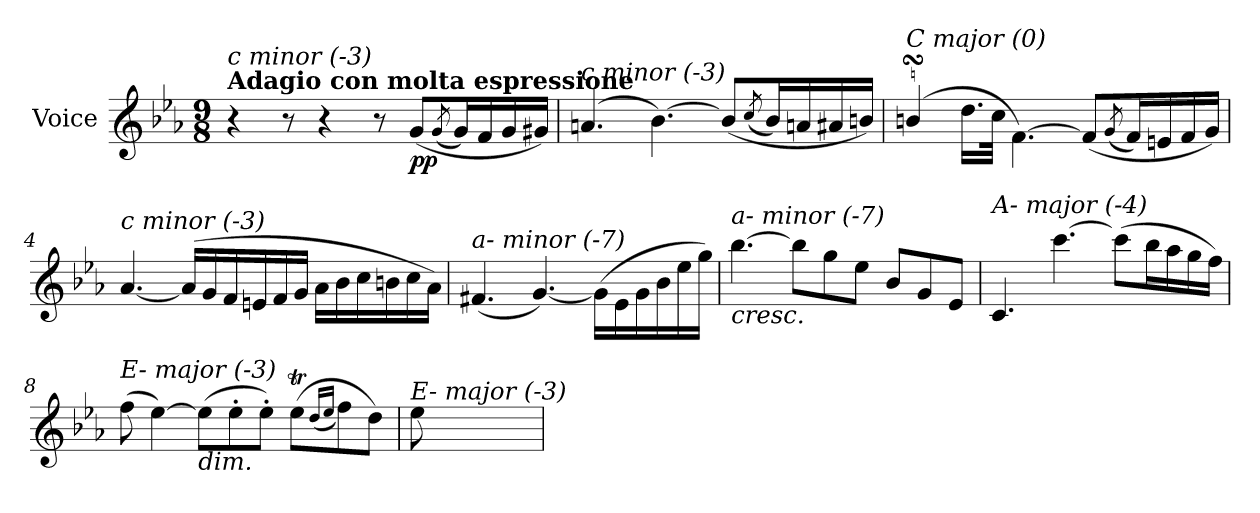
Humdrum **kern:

**kern	**dynam
*part1	*part1
*staff1	*staff1
*I"Voice	*
*I'V	*
*clefG2	*
*k[b-e-a-]	*
*M9/8	*
=1	=1
!LO:TX:a:B:t=Adagio con molta espressione	!
!LO:TX:i:t=c minor (-3)	!
4r	.
8r	.
4r	.
8r	.
!	!LO:DY:b
(<8g/L	pp
(<8qg/	.
16g/L)	.
16f/	.
16g/	.
16g#Xi/JJ)	.
=2	=2
!LO:TX:i:t=c minor (-3)	!
(>4.an/	.
[4.b-\)	.
(<8b-/L]	.
(<8qcc/	.
16b-/L)	.
16an/	.
16a#Xi/	.
16bn/JJ)	.
=3	=3
!LO:TX:i:t=C major (0)	!
(>4bnsSsS/	.
16.dd\LL	.
32cc\JJk	.
[4.f\)	.
(<8f/L]	.
(<8qg/	.
16f/L)	.
16en/	.
16f/	.
16g/JJ)	.
=4	=4
!LO:TX:i:t=c minor (-3)	!
[4.a-/	.
(>16a-/LL]	.
16g/	.
16f/	.
16en/	.
16f/	.
16g/JJ	.
16a-\LL	.
16b-\	.
16cc\	.
16bn\	.
16cc\	.
16a-\JJ)	.
!!LO:LB:g=z
=5	=5
!LO:TX:i:t=a- minor (-7)	!
(<4.f#Xj/	.
[4.g/)	.
(>16g\LL]	.
16e-\	.
16g\	.
16b-\	.
16ee-\	.
16gg\JJ)	.
=6	=6
!LO:TX:b:i:t=cresc.	!
!LO:TX:i:t=a- minor (-7)	!
[4.bb-\	.
8bb-\L]	.
8gg\	.
8ee-\J	.
8b-/L	.
8g/	.
8e-/J	.
!!LO:LB:g=z
=7	=7
!LO:TX:i:t=A- major (-4)	!
4.c/	.
[4.ccc\	.
(>8ccc\L]	.
16bb-\L	.
16aa-\	.
16gg\	.
16ff\JJ)	.
=8	=8
!LO:TX:i:t=E- major (-3)	!
(>8ff\	.
[4ee-\)	.
!LO:TX:b:i:t=dim.	!
(>8ee-\L]	.
8ee-'\	.
8ee-'\J)	.
(>8ee-T\L	.
(<16qdd/LL	.
16qee-/JJ	.
8ff\)	.
8dd\J)	.
=9	=9
!LO:TX:i:t=E- major (-3)	!
8ee-\	.
=	=
*-	*-
